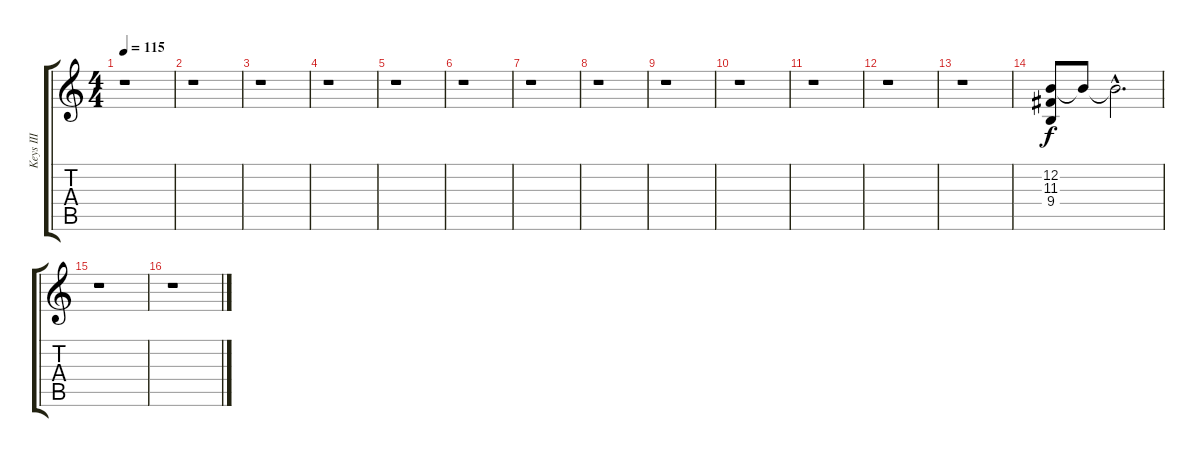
\track ("Keys III" "Keys III") {instrument synthstrings1}
\staff {score tabs}
\tuning (E4 B3 G3 D3 A2 E2) {hide}
\ts (4 4)
\tempo 115
\clef g2
\ks c
r.1{dy f} |
r.1 |
r.1 |
r.1 |
r.1 |
r.1 |
r.1 |
r.1 |
r.1 |
r.1 |
r.1 |
r.1 |
r.1 |
(12.2 11.3 9.4).8 12.2{t}.8 12.2{hac t}.2{d} |
r.1 |
r.1
